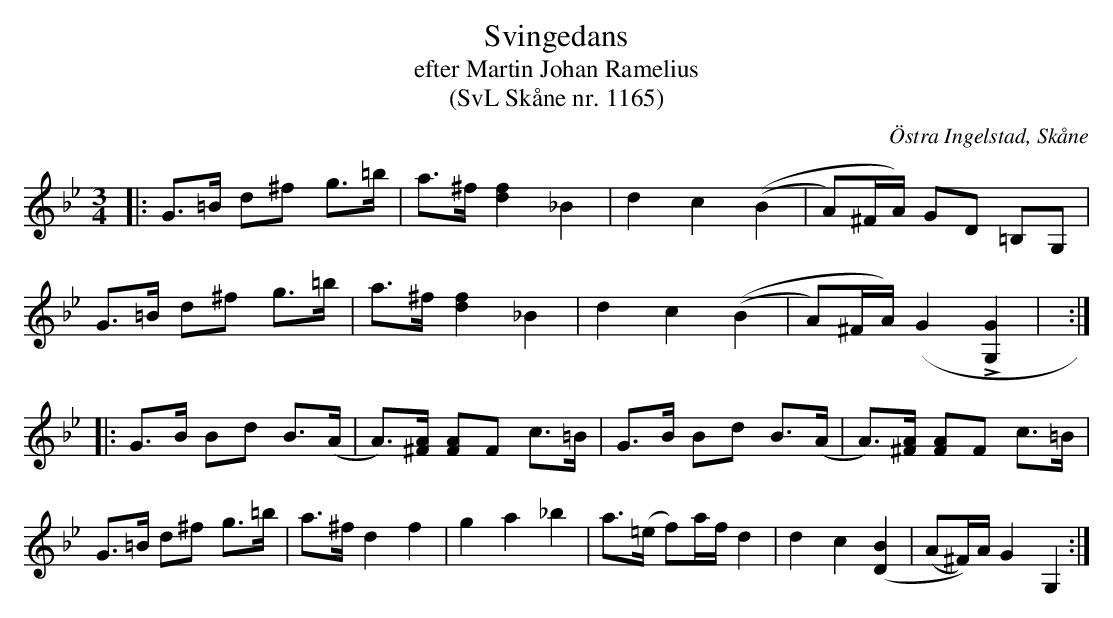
X:1
T:Svingedans
T:efter Martin Johan Ramelius
T:(SvL Skåne nr. 1165)
O:Östra Ingelstad, Skåne
M:3/4
L:1/8
Q:1/4=108
K:Bb
|: G>=B d^f g>=b | a>^f [f2d2] _B2 | d2 c2 ((B2 | A)^F/A/) GD =B,G, |
   G>=B d^f g>=b | a>^f [f2d2] _B2 | d2 c2 ((B2 | A)^F/A/) (G2 L[G2G,2] | :|
|: G>B Bd B>(A | A)>[A^F] [AF]F c>=B | G>B Bd B>(A | A)>[A^F] [AF]F c>=B |
   G>=B d^f g>=b | a>^f d2 f2 | g2 a2 _b2 | a>(=e f)a/f/ d2 | d2 c2 ([B2D2] | (A^F/))A/ G2 G,2 :|
